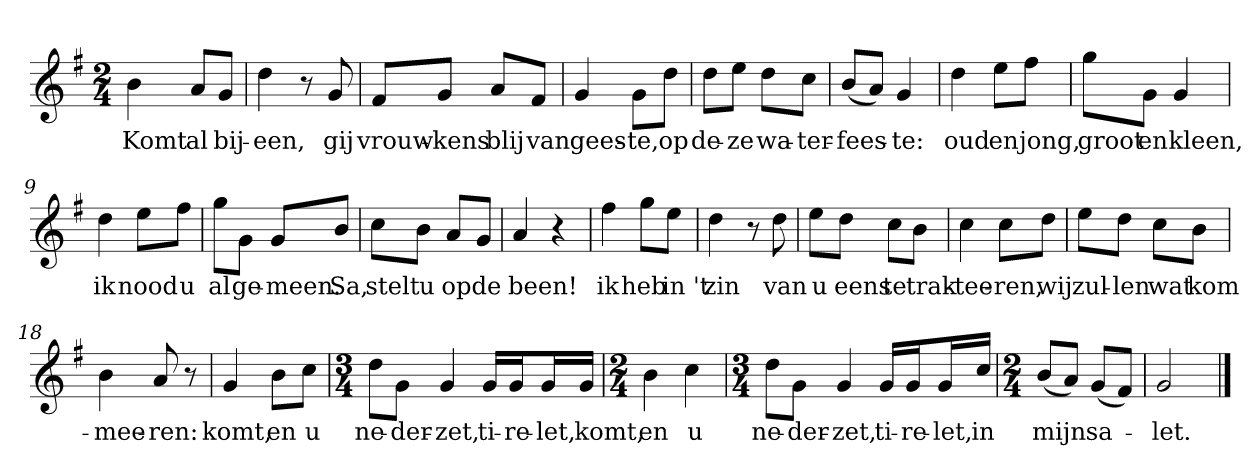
**kern	**text
*part1	*part1
*staff1	*staff1
*clefG2	*
*k[f#]	*
*G:	*
*M2/4	*
*MM120	*
=1	=1
4b	Komt
8a/L	al
8g/J	bij-
=2	=2
4dd	-een,
8r	.
8g	gij
=3	=3
8f#/L	vrouw-
8g/J	-kens
8a/L	blij
8f#/J	van
=4	=4
4g	gees-
8g\L	-te,
8dd\J	op
=5	=5
8dd\L	de-
8ee\J	-ze
8dd\L	wa-
8cc\J	-ter-
=6	=6
(8b/L	-fees-
8a/J)	.
4g	-te:
=7	=7
4dd	oud
8ee\L	en
8ff#\J	jong,
=8	=8
8gg\L	groot
8g\J	en
4g	kleen,
=9	=9
4dd	ik
8ee\L	nood
8ff#\J	u
=10	=10
8gg\L	al
8g\J	ge-
8g/L	-meen.
8b/J	Sa,
=11	=11
8cc\L	stelt
8b\J	u
8a/L	op
8g/J	de
=12	=12
4a	been!
4r	.
=13	=13
4ff#	ik
8gg\L	heb
8ee\J	in 't
=14	=14
4dd	zin
8r	.
8dd	van
=15	=15
8ee\L	u
8dd\J	eens
8cc\L	te
8b\J	trak-
=16	=16
4cc	-tee-
8cc\L	-ren,
8dd\J	wij
=17	=17
8ee\L	zul-
8dd\J	-len
8cc\L	wat
8b\J	kom-
=18	=18
4b	-mee-
8a	-ren:
8r	.
=19	=19
4g	komt,
8b\L	en
8cc\J	u
=20	=20
*M3/4	*
8dd\L	ne-
8g\J	-der-
4g	-zet,
16g/LL	ti-
16g/J	-re-
16g/L	-let,
16g/JJ	komt,
=21	=21
*M2/4	*
4b	en
4cc	u
=22	=22
*M3/4	*
8dd\L	ne-
8g\J	-der-
4g	-zet,
16g/LL	ti-
16g/J	-re-
16g/L	-let,
16cc/JJ	in
=23	=23
*M2/4	*
(8b/L	mijn
8a/J)	.
(8g/L	sa-
8f#/J)	.
=24	=24
2g	-let.
==	==
*-	*-
